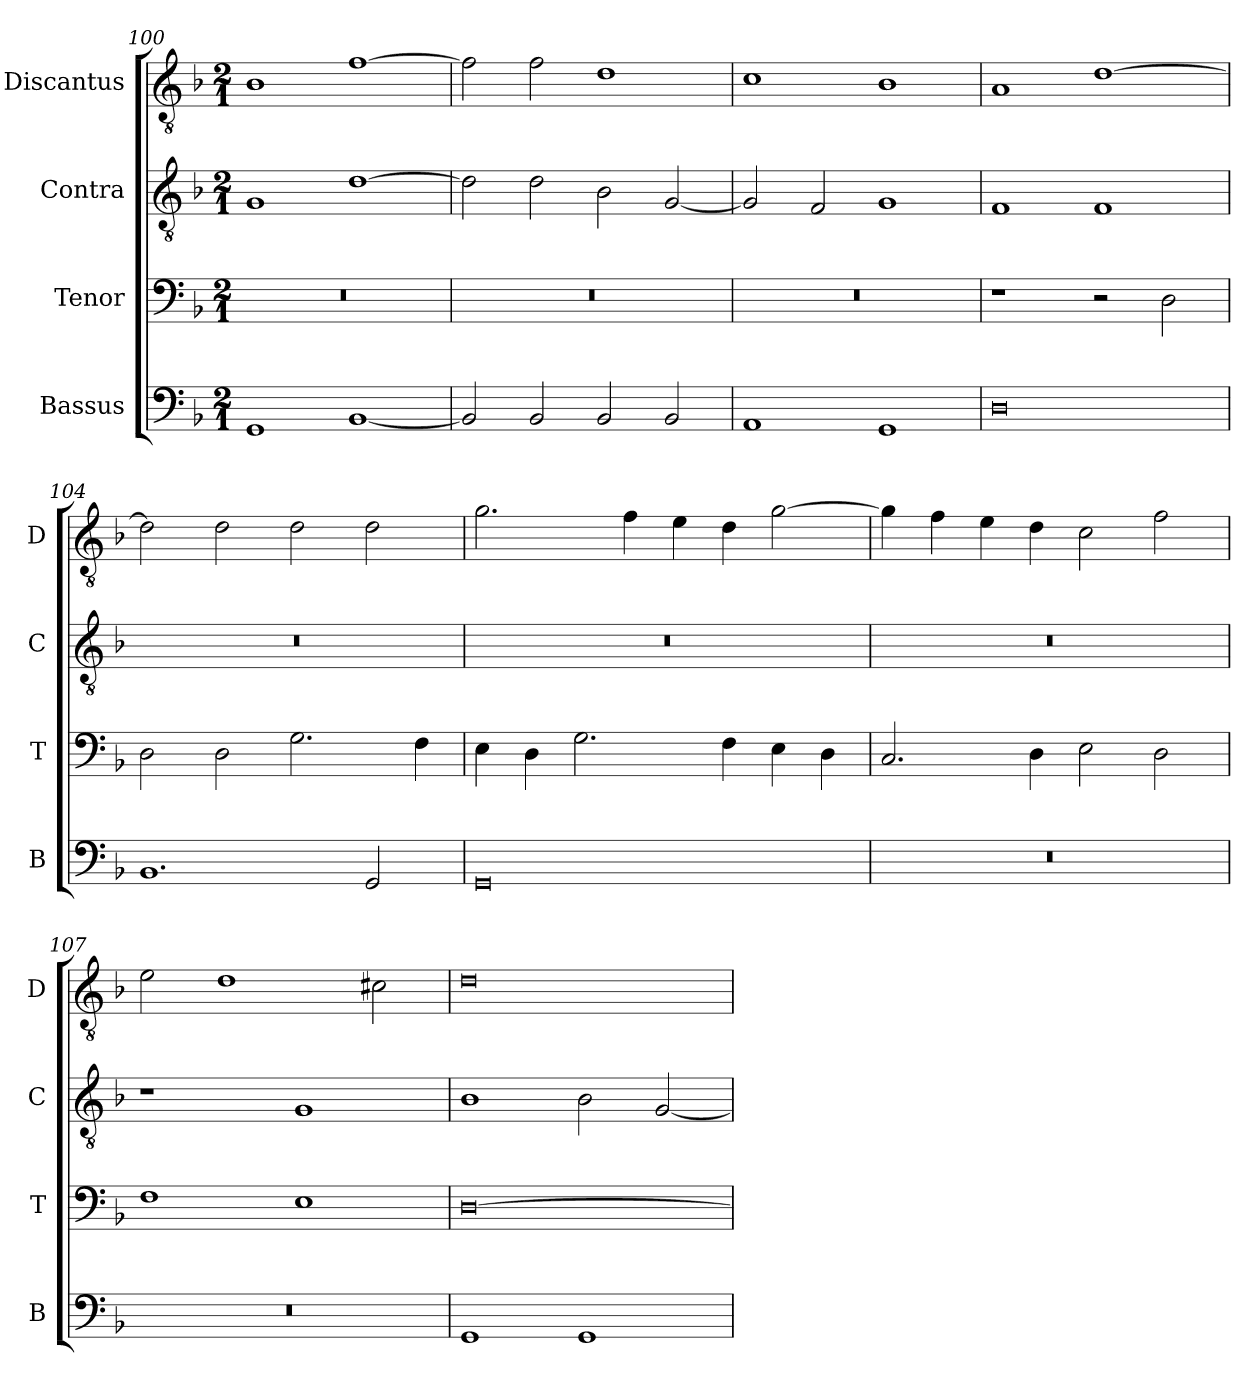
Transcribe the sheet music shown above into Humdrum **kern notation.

**kern	**kern	**kern	**kern
*part4	*part3	*part2	*part1
*staff4	*staff3	*staff2	*staff1
*I"Bassus	*I"Tenor	*I"Contra	*I"Discantus
*I'B	*I'T	*I'C	*I'D
*clefF4	*clefF4	*clefGv2	*clefGv2
*k[b-]	*k[b-]	*k[b-]	*k[b-]
*M2/1	*M2/1	*M2/1	*M2/1
=100	=100	=100	=100
1GG	0r	1G	1B-
[1BB-	.	[1d	[1f
=101	=101	=101	=101
2BB-/]	0r	2d\]	2f\]
2BB-/	.	2d\	2f\
2BB-/	.	2B-\	1d
2BB-/	.	[2G/	.
=102	=102	=102	=102
1AA	0r	2G/]	1c
.	.	2F/	.
1GG	.	1G	1B-
=103	=103	=103	=103
0D	1r	1F	1A
.	2r	1F	[1d
.	2D\	.	.
=104	=104	=104	=104
1.BB-	2D\	0r	2d\]
.	2D\	.	2d\
.	2.G\	.	2d\
2GG/	.	.	2d\
.	4F\	.	.
=105	=105	=105	=105
0GG	4E\	0r	2.g\
.	4D\	.	.
.	2.G\	.	.
.	.	.	4f\
.	.	.	4e\
.	4F\	.	4d\
.	4E\	.	[2g\
.	4D\	.	.
=106	=106	=106	=106
0r	2.C/	0r	4g\]
.	.	.	4f\
.	.	.	4e\
.	4D\	.	4d\
.	2E\	.	2c\
.	2D\	.	2f\
=107	=107	=107	=107
0r	1F	1r	2e\
.	.	.	1d
.	1E	1G	.
.	.	.	2c#X\
=108	=108	=108	=108
1GG	[0D	1B-	0d
1GG	.	2B-\	.
.	.	[2G/	.
=	=	=	=
*-	*-	*-	*-
